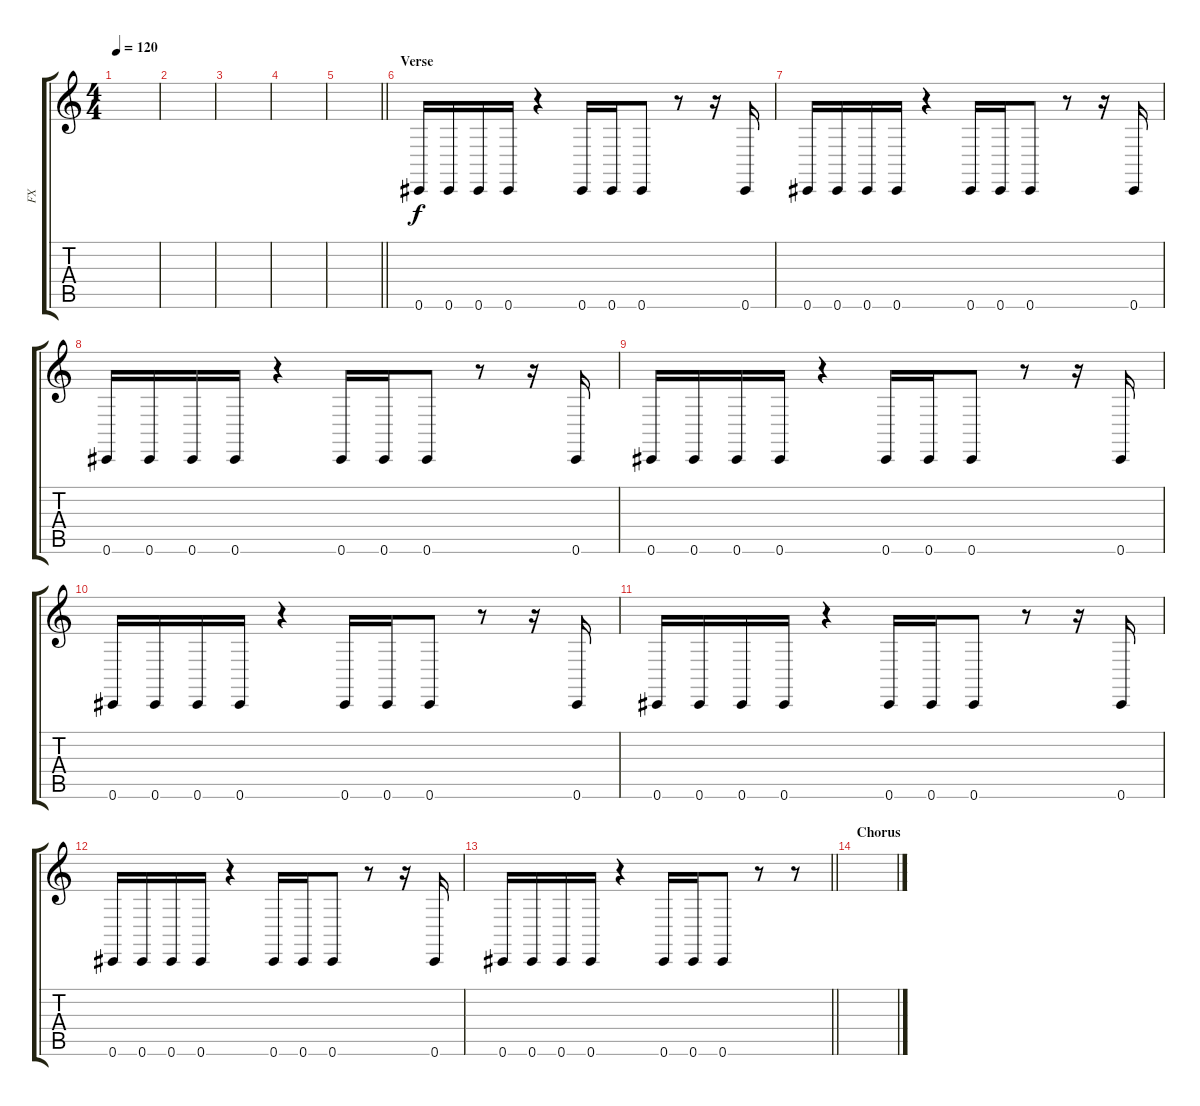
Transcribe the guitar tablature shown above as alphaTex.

\track ("FX" "FX") {instrument synthdrum}
\staff {score tabs}
\tuning (Eb4 Bb3 Gb3 Db3 Ab2 Db2) {hide}
\ts (4 4)
\tempo 120
\clef g2
\ks c
|
|
|
|
\barLineRight lightlight
|
\section ("" "Verse")
0.6.16 0.6.16 0.6.16 0.6.16 r.4 0.6.16 0.6.16 0.6.8 r.8 r.16 0.6.16 |
0.6.16 0.6.16 0.6.16 0.6.16 r.4 0.6.16 0.6.16 0.6.8 r.8 r.16 0.6.16 |
0.6.16 0.6.16 0.6.16 0.6.16 r.4 0.6.16 0.6.16 0.6.8 r.8 r.16 0.6.16 |
0.6.16 0.6.16 0.6.16 0.6.16 r.4 0.6.16 0.6.16 0.6.8 r.8 r.16 0.6.16 |
0.6.16 0.6.16 0.6.16 0.6.16 r.4 0.6.16 0.6.16 0.6.8 r.8 r.16 0.6.16 |
0.6.16 0.6.16 0.6.16 0.6.16 r.4 0.6.16 0.6.16 0.6.8 r.8 r.16 0.6.16 |
0.6.16 0.6.16 0.6.16 0.6.16 r.4 0.6.16 0.6.16 0.6.8 r.8 r.16 0.6.16 |
\barLineRight lightlight
0.6.16 0.6.16 0.6.16 0.6.16 r.4 0.6.16 0.6.16 0.6.8 r.8 r.8 |
\section ("" "Chorus")
